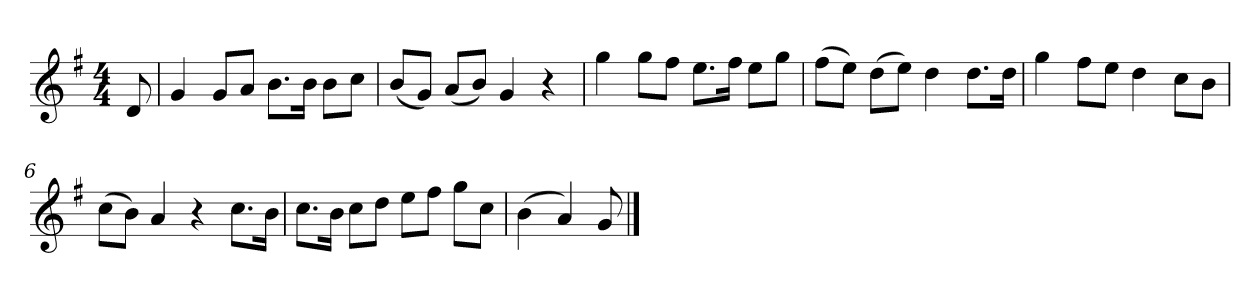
**kern
*part1
*staff1
*k[f#]
*M4/4
*MM120
=
8d
=1
4g
8gL
8aJ
8.bL
16bJk
8bL
8ccJ
=2
(8bL
8gJ)
(8aL
8bJ)
4g
4r
=3
4gg
8ggL
8ff#J
8.eeL
16ff#Jk
8eeL
8ggJ
=4
(8ff#L
8eeJ)
(8ddL
8eeJ)
4dd
8.ddL
16ddJk
=5
4gg
8ff#L
8eeJ
4dd
8ccL
8bJ
=6
(8ccL
8bJ)
4a
4r
8.ccL
16bJk
=7
8.ccL
16bJk
8ccL
8ddJ
8eeL
8ff#J
8ggL
8ccJ
=8
(4b
4a)
8g
==
*-
